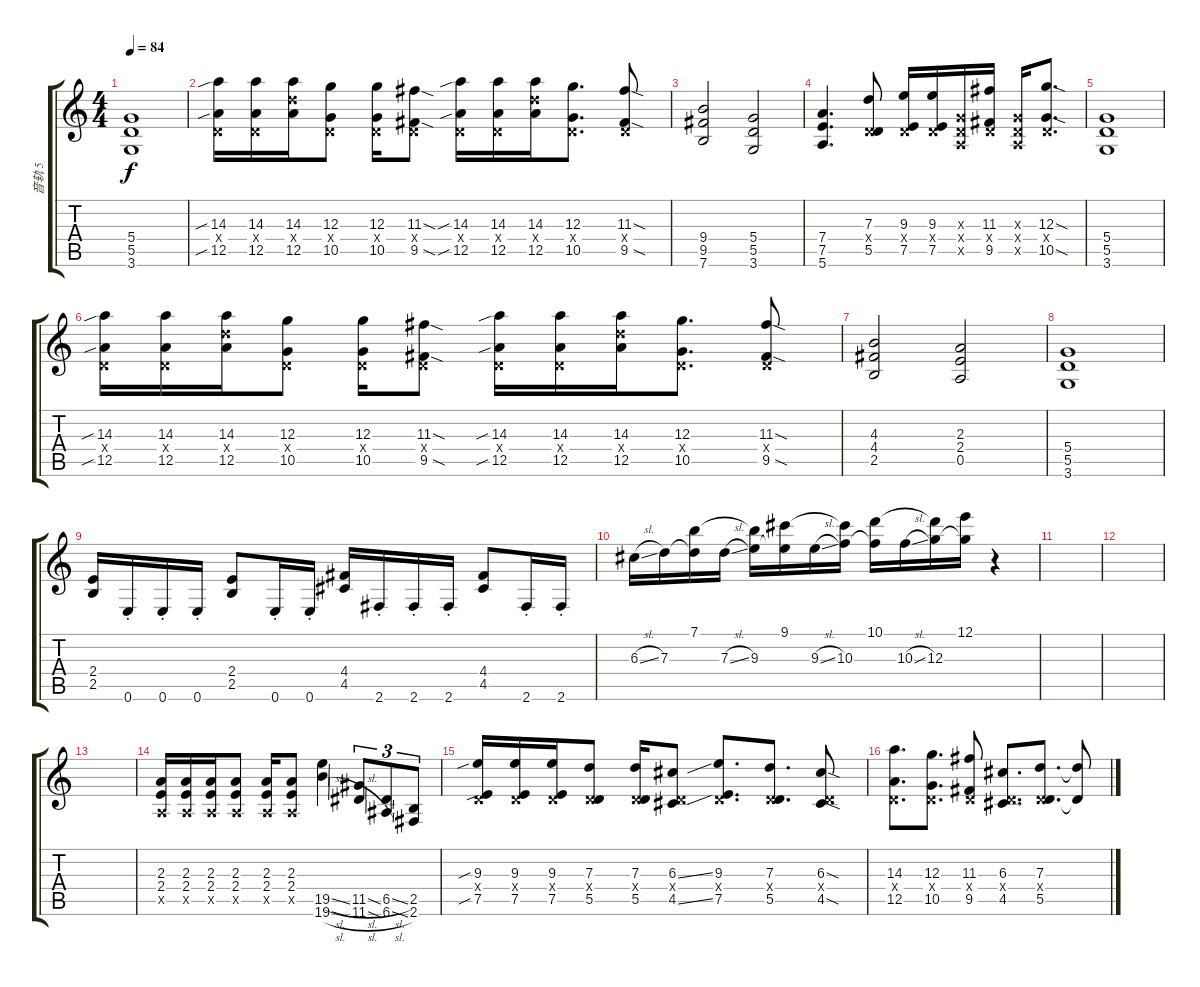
\track ("音轨 5" "音轨 5") {instrument distortionguitar}
\staff {score tabs}
\tuning (E4 B3 G3 D3 A2 E2) {hide}
\ts (4 4)
\tempo 84
\clef g2
\ks c
(5.4 5.5 3.6).1{dy f} |
(14.3{sib} 0.4{x} 12.5{sib}).16 (14.3 0.4{x} 12.5).16 (14.3 12.4{x} 12.5).16 (12.3 0.4{x} 10.5).8 (12.3 0.4{x} 10.5).16 (11.3{sod} 0.4{x} 9.5{sod}).8 (14.3{sib} 0.4{x} 12.5{sib}).16 (14.3 0.4{x} 12.5).16 (14.3 12.4{x} 12.5).16 (12.3 0.4{x} 10.5).8{d} (11.3{sod} 0.4{x} 9.5{sod}).8 |
(9.4 9.5 7.6).2 (5.4 5.5 3.6).2 |
(7.4 7.5 5.6).4{d} (7.3 0.4{x} 5.5).8 (9.3 0.4{x} 7.5).16 (9.3 0.4{x} 7.5).16 (0.3{x} 0.4{x} 0.5{x}).16 (11.3 0.4{x} 9.5).16 (0.3{x} 0.4{x} 0.5{x}).16 (12.3{sod} 0.4{x} 10.5{sod}).8{d} |
(5.4 5.5 3.6).1 |
(14.3{sib} 0.4{x} 12.5{sib}).16 (14.3 0.4{x} 12.5).16 (14.3 12.4{x} 12.5).16 (12.3 0.4{x} 10.5).8 (12.3 0.4{x} 10.5).16 (11.3{sod} 0.4{x} 9.5{sod}).8 (14.3{sib} 0.4{x} 12.5{sib}).16 (14.3 0.4{x} 12.5).16 (14.3 12.4{x} 12.5).16 (12.3 0.4{x} 10.5).8{d} (11.3{sod} 0.4{x} 9.5{sod}).8 |
(4.3 4.4 2.5).2 (2.3 2.4 0.5).2 |
(5.4 5.5 3.6).1 |
(2.4 2.5).16 0.6{st}.16 0.6{st}.16 0.6{st}.16 (2.4 2.5).8 0.6{st}.16 0.6{st}.16 (4.4 4.5).16 2.6{st}.16 2.6{st}.16 2.6{st}.16 (4.4 4.5).8 2.6{st}.16 2.6{st}.16 |
6.3{sl}.16 7.3.16 (7.1 7.3{t}).16 7.3{sl}.16 (7.1{t} 9.3).16 (9.1 9.3{t}).16 9.3{sl}.16 (9.1{t} 10.3).16 (10.1 10.3{t}).16 10.3{sl}.16 (10.1{t} 12.3).16 (12.1 12.3{t}).16 r.4 |
|
|
|
(2.3 2.4 0.5{x}).16{volume 16} (2.3 2.4 0.5{x}).16 (2.3 2.4 0.5{x}).16 (2.3 2.4 0.5{x}).8 (2.3 2.4 0.5{x}).16 (2.3 2.4 0.5{x}).8 (19.5{sl} 19.6{sl}).4 (11.5{sl} 11.6{sl}).8{tu (3 2)} (6.5{sl} 6.6{sl}).8{tu (3 2)} (2.5 2.6).8{tu (3 2)} |
(9.3{sib} 0.4{x} 7.5{sib}).16 (9.3 0.4{x} 7.5).16 (9.3 0.4{x} 7.5).16 (7.3 0.4{x} 5.5).8 (7.3 0.4{x} 5.5).16 (6.3{ss} 0.4{x} 4.5{ss}).8 (9.3 0.4{x} 7.5).8{d} (7.3 0.4{x} 5.5).8{d} (6.3{sod} 0.4{x} 4.5{sod}).8 |
(14.3 0.4{x} 12.5).8{d} (12.3 0.4{x} 10.5).8{d} (11.3 0.4{x} 9.5).8 (6.3 0.4{x} 4.5).8{d} (7.3 0.4{x} 5.5).8{d} (7.3{t} 5.5{t}).8
